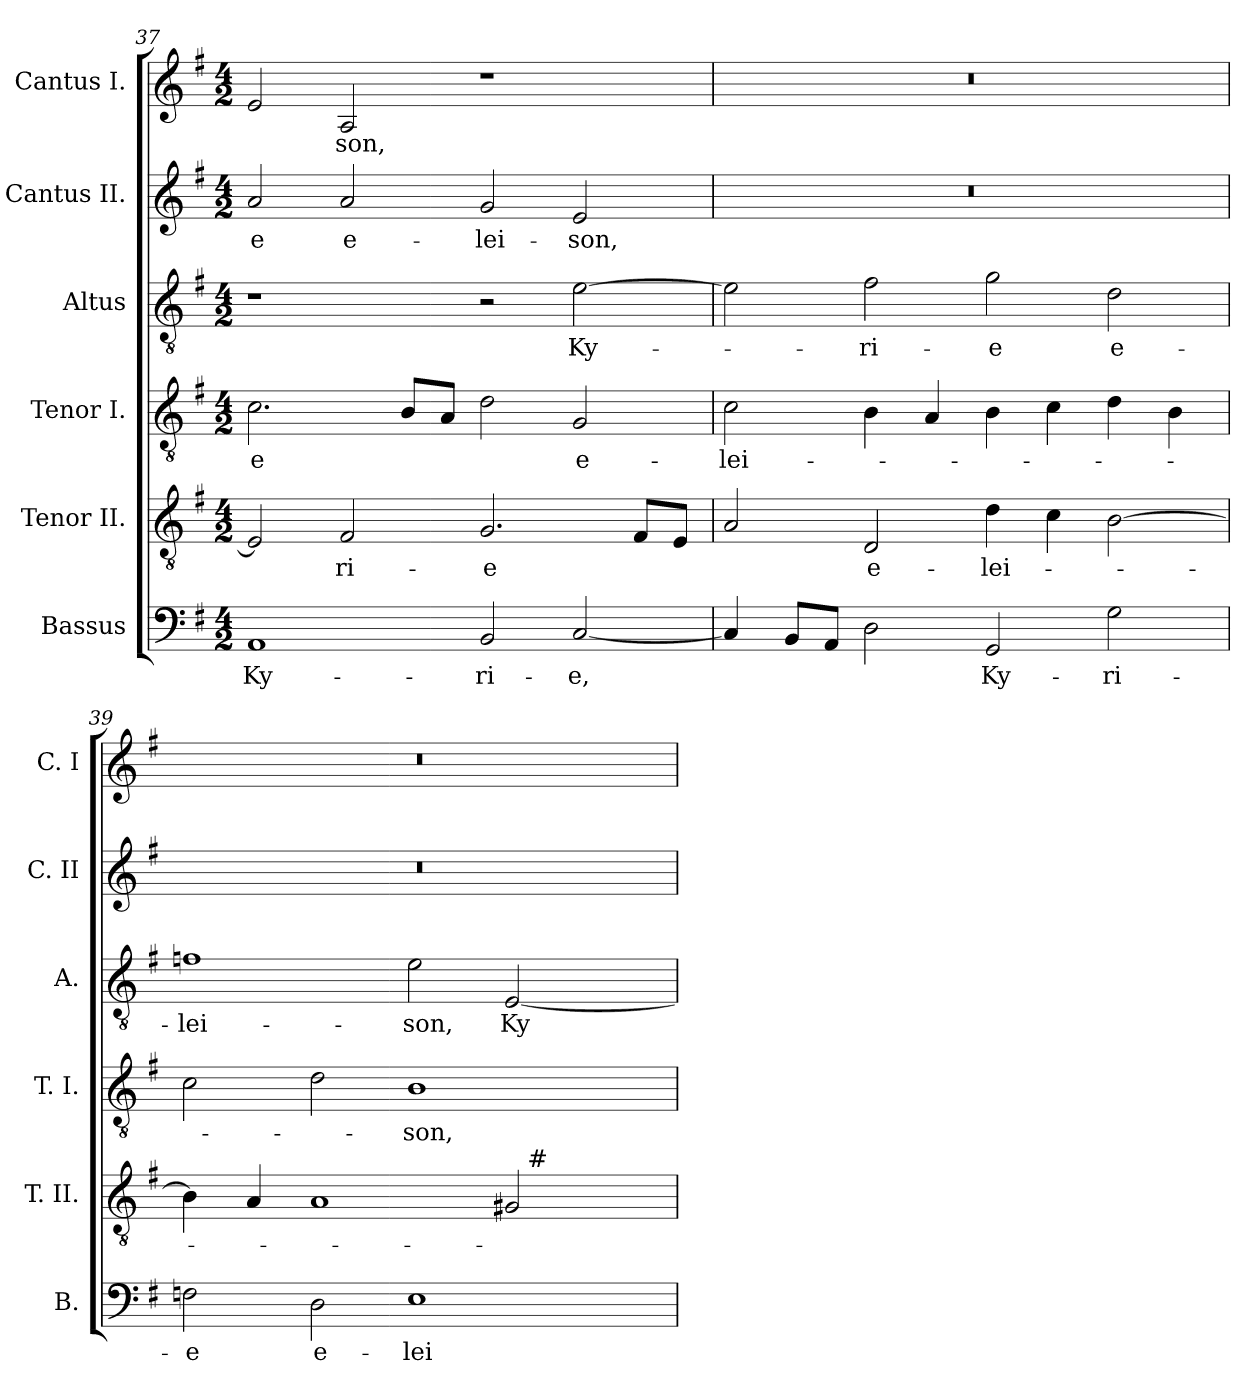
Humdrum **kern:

**kern	**text	**kern	**text	**kern	**text	**kern	**text	**kern	**text	**kern	**text
*part6	*part6	*part5	*part5	*part4	*part4	*part3	*part3	*part2	*part2	*part1	*part1
*staff6	*staff6	*staff5	*staff5	*staff4	*staff4	*staff3	*staff3	*staff2	*staff2	*staff1	*staff1
*I"Bassus	*	*I"Tenor II.	*	*I"Tenor I.	*	*I"Altus	*	*I"Cantus II.	*	*I"Cantus I.	*
*I'B.	*	*I'T. II.	*	*I'T. I.	*	*I'A.	*	*I'C. II	*	*I'C. I	*
!!LO:PB:g=z
*clefF4	*	*clefGv2	*	*clefGv2	*	*clefGv2	*	*clefG2	*	*clefG2	*
*	*	*ITrd7c12	*	*ITrd7c12	*	*ITrd7c12	*	*	*	*	*
*k[f#]	*	*k[f#]	*	*k[f#]	*	*k[f#]	*	*k[f#]	*	*k[f#]	*
*G:	*	*G:	*	*G:	*	*G:	*	*G:	*	*G:	*
*M4/2	*	*M4/2	*	*M4/2	*	*M4/2	*	*M4/2	*	*M4/2	*
=37	=37	=37	=37	=37	=37	=37	=37	=37	=37	=37	=37
!	!LO:LY:b:color=#000000	!	!	!	!	!	!	!	!	!	!
!	!	!	!	!	!LO:LY:b:color=#000000	!	!	!	!	!	!
!	!	!	!	!	!	!	!	!	!LO:LY:b:color=#000000	!	!
1AAi	Ky-	2EEi/]	.	2.Ci\	-e	1r	.	2ai/	-e	2ei/	.
!	!	!	!LO:LY:b:color=#000000	!	!	!	!	!	!	!	!
!	!	!	!	!	!	!	!	!	!LO:LY:b:color=#000000	!	!
!	!	!	!	!	!	!	!	!	!	!	!LO:LY:b:color=#000000
.	.	2FF#i/	-ri-	.	.	.	.	2ai/	e-	2Ai/	-son,
.	.	.	.	8BBi/L	.	.	.	.	.	.	.
.	.	.	.	8AAi/J	.	.	.	.	.	.	.
!	!LO:LY:b:color=#000000	!	!	!	!	!	!	!	!	!	!
!	!	!	!LO:LY:b:color=#000000	!	!	!	!	!	!	!	!
!	!	!	!	!	!	!	!	!	!LO:LY:b:color=#000000	!	!
2BBi/	-ri-	2.GGi/	-e	2Di\	.	2r	.	2gi/	-lei-	1r	.
!	!LO:LY:b:color=#000000	!	!	!	!	!	!	!	!	!	!
!	!	!	!	!	!LO:LY:b:color=#000000	!	!	!	!	!	!
!	!	!	!	!	!	!	!LO:LY:b:color=#000000	!	!	!	!
!	!	!	!	!	!	!	!	!	!LO:LY:b:color=#000000	!	!
[2Ci/	-e,	.	.	2GGi/	e-	[2Ei\	Ky-	2ei/	-son,	.	.
.	.	8FF#i/L	.	.	.	.	.	.	.	.	.
.	.	8EEi/J	.	.	.	.	.	.	.	.	.
=38	=38	=38	=38	=38	=38	=38	=38	=38	=38	=38	=38
!	!	!	!	!	!LO:LY:b:color=#000000	!	!	!LO:N:vis=1	!	!LO:N:vis=1	!
4Ci/]	.	2AAi/	.	2Ci\	-lei-	2Ei\]	.	0r	.	0r	.
8BBi/L	.	.	.	.	.	.	.	.	.	.	.
8AAi/J	.	.	.	.	.	.	.	.	.	.	.
!	!	!	!LO:LY:b:color=#000000	!	!	!	!	!	!	!	!
!	!	!	!	!	!	!	!LO:LY:b:color=#000000	!	!	!	!
2Di\	.	2DDi/	e-	4BBi\	.	2F#i\	-ri-	.	.	.	.
.	.	.	.	4AAi/	.	.	.	.	.	.	.
!	!LO:LY:b:color=#000000	!	!	!	!	!	!	!	!	!	!
!	!	!	!LO:LY:b:color=#000000	!	!	!	!	!	!	!	!
!	!	!	!	!	!	!	!LO:LY:b:color=#000000	!	!	!	!
2GGi/	Ky-	4Di\	-lei-	4BBi\	.	2Gi\	-e	.	.	.	.
.	.	4Ci\	.	4Ci\	.	.	.	.	.	.	.
!	!LO:LY:b:color=#000000	!	!	!	!	!	!	!	!	!	!
!	!	!	!	!	!	!	!LO:LY:b:color=#000000	!	!	!	!
2Gi\	-ri-	[2BBi\	.	4Di\	.	2Di\	e-	.	.	.	.
.	.	.	.	4BBi\	.	.	.	.	.	.	.
=39	=39	=39	=39	=39	=39	=39	=39	=39	=39	=39	=39
!	!LO:LY:b:color=#000000	!	!	!	!	!	!	!	!	!	!
!	!	!	!	!	!	!	!LO:LY:b:color=#000000	!LO:N:vis=1	!	!LO:N:vis=1	!
*	*	*^	*	*	*	*	*	*	*	*	*
2Fni\	-e	4BBi\]	1ryy	.	2Ci\	.	1Fni	-lei-	0r	.	0r	.
.	.	4AAi/	.	.	.	.	.	.	.	.	.	.
!	!LO:LY:b:color=#000000	!	!	!	!	!	!	!	!	!	!	!
2Di\	e-	1AAi	.	.	2Di\	.	.	.	.	.	.	.
!	!LO:LY:b:color=#000000	!	!	!	!	!	!	!	!	!	!	!
!	!	!	!	!	!	!LO:LY:b:color=#000000	!	!	!	!	!	!
!	!	!	!	!	!	!	!	!LO:LY:b:color=#000000	!	!	!	!
1Ei	-lei-	.	2ryy	.	1BBi	-son,	2Ei\	-son,	.	.	.	.
!	!	!	!	!	!	!	!	!LO:LY:b:color=#000000	!	!	!	!
.	.	2GG#i/	32ryy	.	.	.	[2EEi/	Ky-	.	.	.	.
.	.	.	256ryy	.	.	.	.	.	.	.	.	.
!	!	!	!LO:TX:a:t=#	!	!	!	!	!	!	!	!	!
.	.	.	4ryy	.	.	.	.	.	.	.	.	.
.	.	.	8ryy	.	.	.	.	.	.	.	.	.
.	.	.	16ryy	.	.	.	.	.	.	.	.	.
.	.	.	64..ryy	.	.	.	.	.	.	.	.	.
*	*	*v	*v	*	*	*	*	*	*	*	*	*
=	=	=	=	=	=	=	=	=	=	=	=
*-	*-	*-	*-	*-	*-	*-	*-	*-	*-	*-	*-
